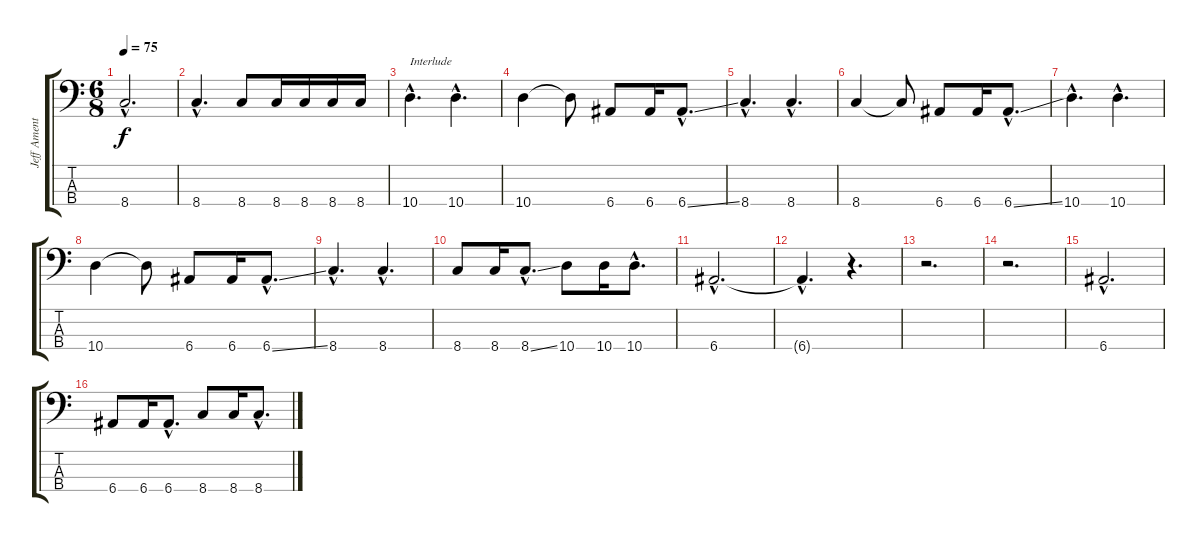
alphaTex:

\track ("Jeff Ament" "Jeff Ament") {instrument fretlessbass}
\staff {score tabs}
\tuning (G2 D2 A1 E1) {hide}
\ts (6 8)
\tempo 75
\clef f4
\ks c
8.4{hac}.2{d dy f} |
8.4{hac}.4{d} 8.4.8 8.4.16 8.4.16 8.4.16 8.4.16 |
10.4{hac}.4{d txt "Interlude"} 10.4{hac}.4{d} |
10.4.4 10.4{t}.8 6.4.8 6.4.16 6.4{ss hac}.8{d} |
8.4{hac}.4{d} 8.4{hac}.4{d} |
8.4.4 8.4{t}.8 6.4.8 6.4.16 6.4{ss hac}.8{d} |
10.4{hac}.4{d} 10.4{hac}.4{d} |
10.4.4 10.4{t}.8 6.4.8 6.4.16 6.4{ss hac}.8{d} |
8.4{hac}.4{d} 8.4{hac}.4{d} |
8.4.8 8.4.16 8.4{ss hac}.8{d} 10.4.8 10.4.16 10.4{hac}.8{d} |
6.4{hac}.2{d} |
6.4{hac t}.4{d} r.4{d} |
r.2{d} |
r.2{d} |
6.4{hac}.2{d} |
6.4.8 6.4.16 6.4{hac}.8{d} 8.4.8 8.4.16 8.4{hac}.8{d}
